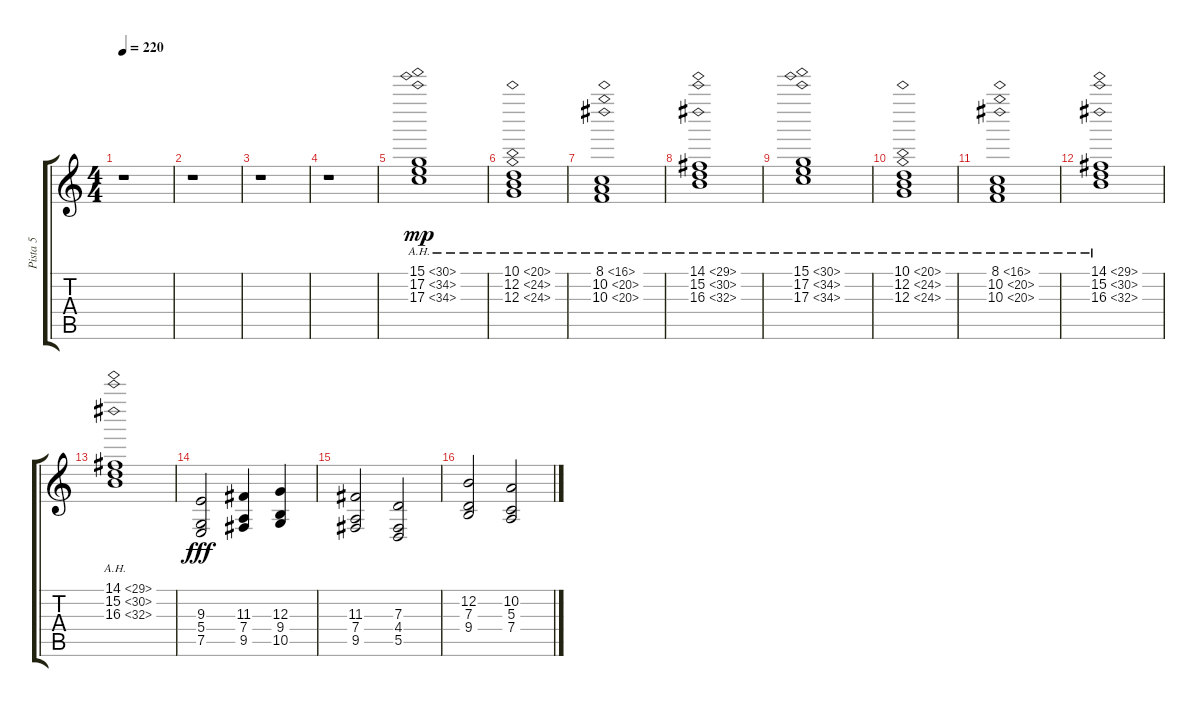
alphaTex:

\track ("Pista 5" "Pista 5") {instrument pad1newage}
\staff {score tabs}
\tuning (E4 B3 G3 D3 A2 E2) {hide}
\ts (4 4)
\tempo 220
\clef g2
\ks c
r.1{dy mp} |
r.1 |
r.1 |
r.1 |
(15.1{ah 15} 17.2{ah 17} 17.3{ah 17}).1 |
(10.1{ah 10} 12.2{ah 12} 12.3{ah 12}).1 |
(8.1{ah 8} 10.2{ah 10} 10.3{ah 10}).1 |
(14.1{ah 15} 15.2{ah 15} 16.3{ah 16}).1 |
(15.1{ah 15} 17.2{ah 17} 17.3{ah 17}).1 |
(10.1{ah 10} 12.2{ah 12} 12.3{ah 12}).1 |
(8.1{ah 8} 10.2{ah 10} 10.3{ah 10}).1 |
(14.1{ah 15} 15.2{ah 15} 16.3{ah 16}).1 |
(14.1{ah 15} 15.2{ah 15} 16.3{ah 16}).1 |
(9.3 5.4 7.5).2{dy fff} (11.3 7.4 9.5).4 (12.3 9.4 10.5).4 |
(11.3 7.4 9.5).2 (7.3 4.4 5.5).2 |
(12.2 7.3 9.4).2 (10.2 5.3 7.4).2
